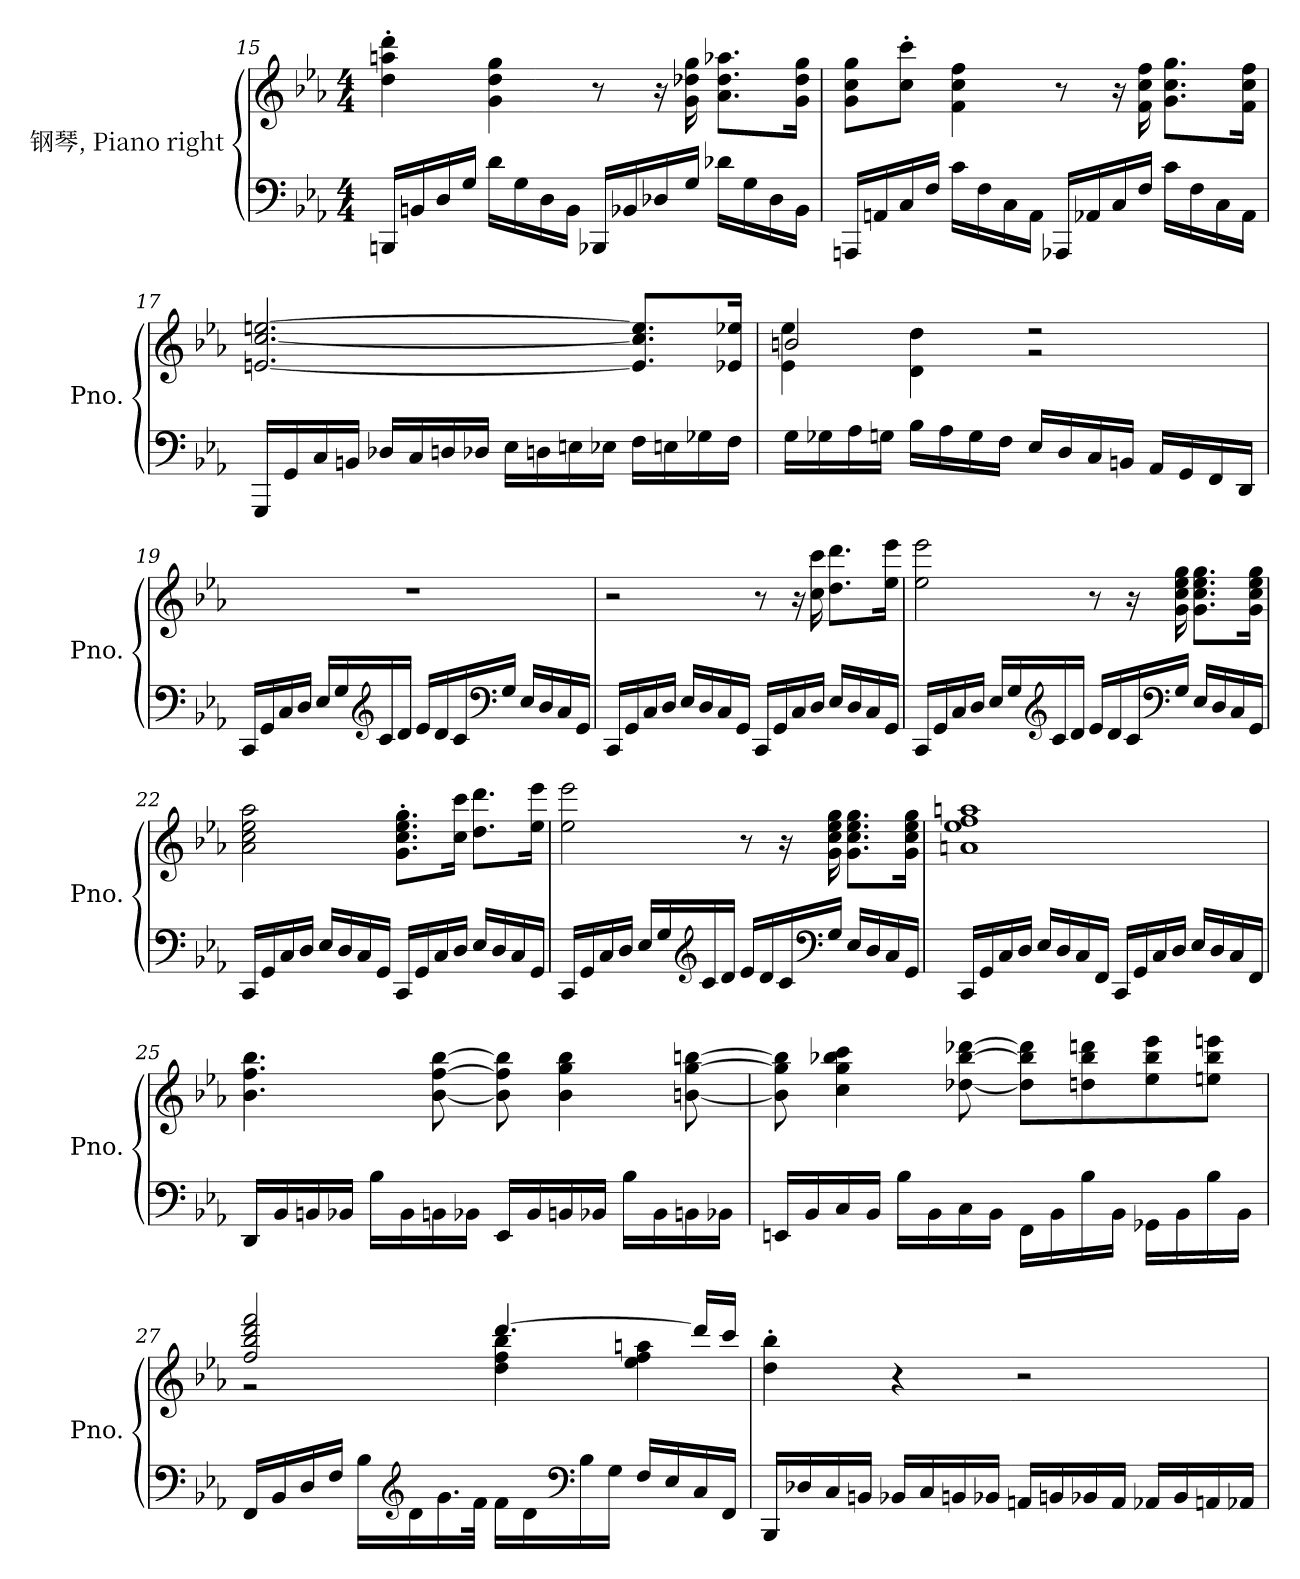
**kern	**kern
*part1	*part1
*staff2	*staff1
*I"钢琴, Piano right	*
*I'Pno.	*
!!LO:LB:g=z
*clefF4	*clefG2
*k[b-e-a-]	*k[b-e-a-]
*M4/4	*M4/4
*MM123	*MM123
=15	=15
16BBBn/LL	4dd\' 4aan\' 4ddd\'
16BBn/	.
16D/	.
16G/JJ	.
*	*MM144
16d\LL	4g\ 4dd\ 4gg\
16G\	.
16D\	.
16BB\JJ	.
16BBB-X/LL	8r
16BB-X/	.
16D-X/	16r
*	*MM128
16G/JJ	16g\ 16dd-X\ 16gg\
16d-X\LL	8.a-\ 8.dd-\ 8.aa-X\L
16G\	.
16D-\	.
16BB-\JJ	16g\ 16dd-\ 16gg\Jk
=16	=16
*	*MM123
16AAAn/LL	8g\ 8cc\ 8gg\L
16AAn/	.
*	*MM131
16C/	8cc\' 8ccc\'J
16F/JJ	.
*	*MM146
16c\LL	4f\ 4cc\ 4ff\
16F\	.
16C\	.
16AA\JJ	.
16AAA-X/LL	8r
16AA-X/	.
16C/	16r
*	*MM131
16F/JJ	16f\ 16cc\ 16ff\
*	*MM127
16c\LL	8.g\ 8.cc\ 8.gg\L
16F\	.
16C\	.
*	*MM118
16AA-\JJ	16f\ 16cc\ 16ff\Jk
!!LO:LB:g=z
=17	=17
*	*MM142
16GGG/LL	[2.en/ [2.cc/ [2.een/
16GG/	.
16C/	.
16BBn/JJ	.
16D-X/LL	.
16C/	.
16Dn/	.
16D-X/JJ	.
16E-\LL	.
16Dn\	.
16En\	.
16E-X\JJ	.
16F\LL	8.e/] 8.cc/] 8.ee/]L
16En\	.
16G-X\	.
*	*MM141
16F\JJ	16e-X/ 16ee-X/Jk
=18	=18
*	*MM134
*	*^
16G\LL	2bn/	4e-\ 4ee-\
16G-X\	.	.
16A-\	.	.
16Gn\JJ	.	.
*	*MM144	*
16B-\LL	.	4d\ 4dd\
16A-\	.	.
16G\	.	.
16F\JJ	.	.
*	*MM150	*
16E-/LL	2r	2r
16D/	.	.
16C/	.	.
16BBn/JJ	.	.
16AA-/LL	.	.
16GG/	.	.
16FF/	.	.
16DD/JJ	.	.
*	*v	*v
!!LO:LB:g=z
=19	=19
*	*MM146
16CC/LL	1r
16GG/	.
16C/	.
16D/JJ	.
16E-/LL	.
16G/	.
*clefG2	*
16c/	.
16d/JJ	.
16e-/LL	.
16d/	.
16c/	.
*clefF4	*
16G/JJ	.
16E-/LL	.
16D/	.
16C/	.
16GG/JJ	.
=20	=20
16CC/LL	2r
16GG/	.
16C/	.
16D/JJ	.
16E-/LL	.
16D/	.
16C/	.
16GG/JJ	.
16CC/LL	8r
16GG/	.
*	*MM149
16C/	16r
*	*MM133
16D/JJ	16cc\ 16ccc\
*	*MM123
16E-/LL	8.dd\ 8.ddd\L
16D/	.
16C/	.
*	*MM113
16GG/JJ	16ee-\ 16eee-\Jk
!!LO:LB:g=z
=21	=21
*	*MM147
16CC/LL	2ee-\ 2eee-\
16GG/	.
16C/	.
16D/JJ	.
16E-/LL	.
16G/	.
*clefG2	*
16c/	.
16d/JJ	.
16e-/LL	8r
16d/	.
16c/	16r
*clefF4	*
*	*MM136
16G/JJ	16g\ 16cc\ 16ee-\ 16gg\
*	*MM126
16E-/LL	8.g\ 8.cc\ 8.ee-\ 8.gg\L
16D/	.
16C/	.
*	*MM120
16GG/JJ	16g\ 16cc\ 16ee-\ 16gg\Jk
=22	=22
*	*MM142
16CC/LL	2a-\ 2cc\ 2ee-\ 2aa-\
16GG/	.
16C/	.
16D/JJ	.
16E-/LL	.
16D/	.
16C/	.
16GG/JJ	.
16CC/LL	8.g\' 8.cc\' 8.ee-\' 8.gg\'L
16GG/	.
16C/	.
16D/JJ	16cc\ 16ccc\Jk
*	*MM127
16E-/LL	8.dd\ 8.ddd\L
16D/	.
16C/	.
*	*MM120
16GG/JJ	16ee-\ 16eee-\Jk
!!LO:LB:g=z
=23	=23
*	*MM147
16CC/LL	2ee-\ 2eee-\
16GG/	.
16C/	.
16D/JJ	.
16E-/LL	.
16G/	.
*clefG2	*
16c/	.
16d/JJ	.
*	*MM152
16e-/LL	8r
16d/	.
16c/	16r
*clefF4	*
*	*MM142
16G/JJ	16g\ 16cc\ 16ee-\ 16gg\
*	*MM131
16E-/LL	8.g\ 8.cc\ 8.ee-\ 8.gg\L
16D/	.
16C/	.
*	*MM124
16GG/JJ	16g\ 16cc\ 16ee-\ 16gg\Jk
=24	=24
*	*MM141
16CC/LL	1an 1ee- 1ff 1aan
16GG/	.
16C/	.
16D/JJ	.
16E-/LL	.
16D/	.
16C/	.
16FF/JJ	.
16CC/LL	.
16GG/	.
16C/	.
16D/JJ	.
16E-/LL	.
16D/	.
16C/	.
16FF/JJ	.
!!LO:PB:g=z
=25	=25
*	*MM146
16DD/LL	4.b-\ 4.ff\ 4.bb-\
16BB-/	.
16BBn/	.
16BB-X/JJ	.
16B-\LL	.
16BB-\	.
16BBn\	[8b-\ [8ff\ [8bb-\
16BB-X\JJ	.
16EE-/LL	8b-\] 8ff\] 8bb-\]
16BB-/	.
16BBn/	4b-\ 4gg\ 4bb-\
16BB-X/JJ	.
16B-\LL	.
16BB-\	.
16BBn\	[8bn\ [8gg\ [8bbn\
16BB-X\JJ	.
=26	=26
16EEn/LL	8b\] 8gg\] 8bb\]
16BB-/	.
16C/	4cc\ 4gg\ 4bb-X\ 4ccc\
16BB-/JJ	.
16B-\LL	.
16BB-\	.
16C\	[8dd-X\ [8bb-\ [8ddd-X\
16BB-\JJ	.
16FF\LL	8dd-\] 8bb-\] 8ddd-\]L
16BB-\	.
*	*MM145
16B-\	8ddn\ 8bb-\ 8dddn\
16BB-\JJ	.
16GG-X\LL	8ee-\ 8bb-\ 8eee-\
16BB-\	.
16B-\	8een\ 8bb-\ 8eeen\J
16BB-\JJ	.
!!LO:LB:g=z
=27	=27
*	*MM142
*	*^
16FF/LL	2ff/ 2bb-/ 2ddd/ 2fff/	2r
16BB-/	.	.
16D/	.	.
16F/JJ	.	.
16B-\LL	.	.
*clefG2	*	*
16d\	.	.
16.g\	.	.
32f\JJk	.	.
*	*MM147	*
16f\LL	[4.ddd/	4dd\ 4ff\ 4bb-\
16d\	.	.
*clefF4	*	*
16B-\	.	.
16G\JJ	.	.
16F/LL	.	4ee-\ 4ff\ 4aan\
16E-/	.	.
16C/	16ddd/LL]	.
16FF/JJ	16ccc/JJ	.
*	*v	*v
=28	=28
16BBB-/LL	4dd\' 4bb-\'
16D-X/	.
16C/	.
16BBn/JJ	.
16BB-X/LL	4r
16C/	.
16BBn/	.
16BB-X/JJ	.
*	*MM153
16AAn/LL	2r
16BBn/	.
16BB-X/	.
16AA/JJ	.
16AA-X/LL	.
16BB-/	.
16AAn/	.
16AA-X/JJ	.
=	=
*-	*-
